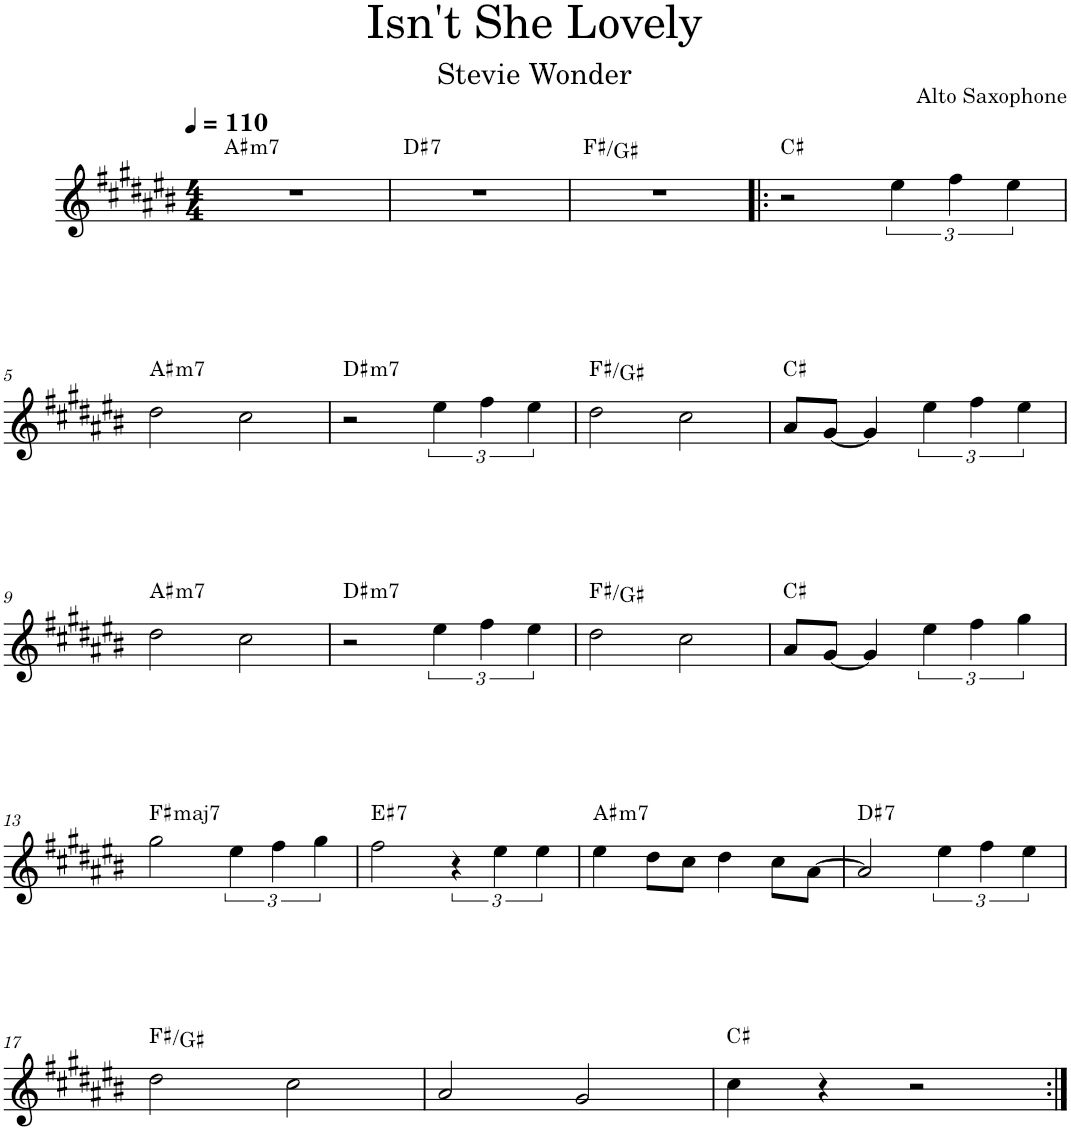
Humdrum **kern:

**kern	**harte
*part1	*part1
*staff1	*
*I"Piccolo	*
*I'Picc.	*
*clefG2	*
*Trd-7c-12	*
*k[f#c#g#d#a#e#b#]	*
*M4/4	*
*MM110	*
=1	=1
!	!LO:H:kt=m7
1r	A#:min7
=2	=2
!	!LO:H:kt=7
1r	D#:7
=3	=3
1r	F#:maj/2
=4!|:	=4!|:
2r	C#:maj
6ee#\	.
6ff#\	.
6ee#\	.
!!LO:LB:g=z
=5	=5
!	!LO:H:kt=m7
2dd#\	A#:min7
2cc#\	.
=6	=6
!	!LO:H:kt=m7
2r	D#:min7
6ee#\	.
6ff#\	.
6ee#\	.
=7	=7
2dd#\	F#:maj/2
2cc#\	.
=8	=8
8a#/L	C#:maj
[8g#/J	.
4g#/]	.
6ee#\	.
6ff#\	.
6ee#\	.
!!LO:LB:g=z
=9	=9
!	!LO:H:kt=m7
2dd#\	A#:min7
2cc#\	.
=10	=10
!	!LO:H:kt=m7
2r	D#:min7
6ee#\	.
6ff#\	.
6ee#\	.
=11	=11
2dd#\	F#:maj/2
2cc#\	.
=12	=12
8a#/L	C#:maj
[8g#/J	.
4g#/]	.
6ee#\	.
6ff#\	.
6gg#\	.
!!LO:LB:g=z
=13	=13
!	!LO:H:kt=maj7
2gg#\	F#:maj7
6ee#\	.
6ff#\	.
6gg#\	.
=14	=14
!	!LO:H:kt=7
2ff#\	E#:7
6r	.
6ee#\	.
6ee#\	.
=15	=15
!	!LO:H:kt=m7
4ee#\	A#:min7
8dd#\L	.
8cc#\J	.
4dd#\	.
8cc#\L	.
[8a#\J	.
=16	=16
!	!LO:H:kt=7
2a#/]	D#:7
6ee#\	.
6ff#\	.
6ee#\	.
!!LO:LB:g=z
=17	=17
2dd#\	F#:maj/2
2cc#\	.
=18	=18
2a#/	.
2g#/	.
=19	=19
4cc#\	C#:maj
4r	.
2r	.
=:|!	=:|!
*-	*-
